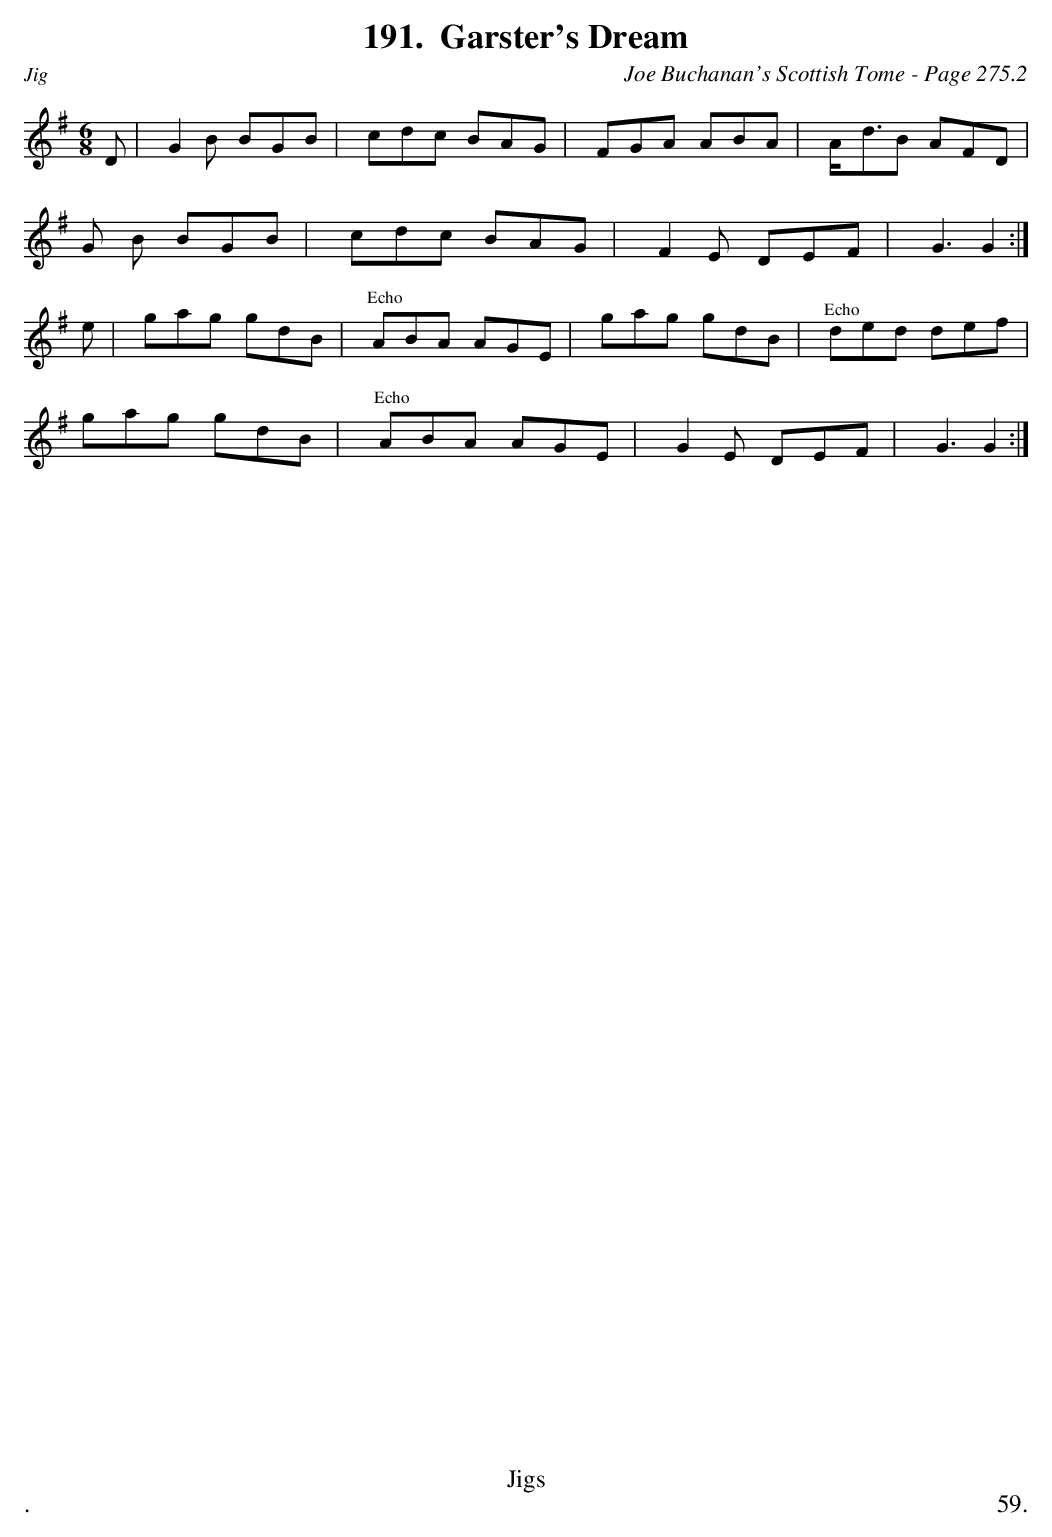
X:1
T:Garster's Dream
C:Joe Buchanan's Scottish Tome - Page 275.2
L:1/8
M:6/8
K:G
D | G2 B BGB | cdc BAG | FGA ABA | A<dB AFD |
G B BGB | cdc BAG | F2 E DEF | G3 G2 :|
e | gag gdB | "^Echo"ABA AGE | gag gdB | "^Echo"ded def |
gag gdB | "^Echo"ABA AGE | G2 E DEF | G3 G2 :|
